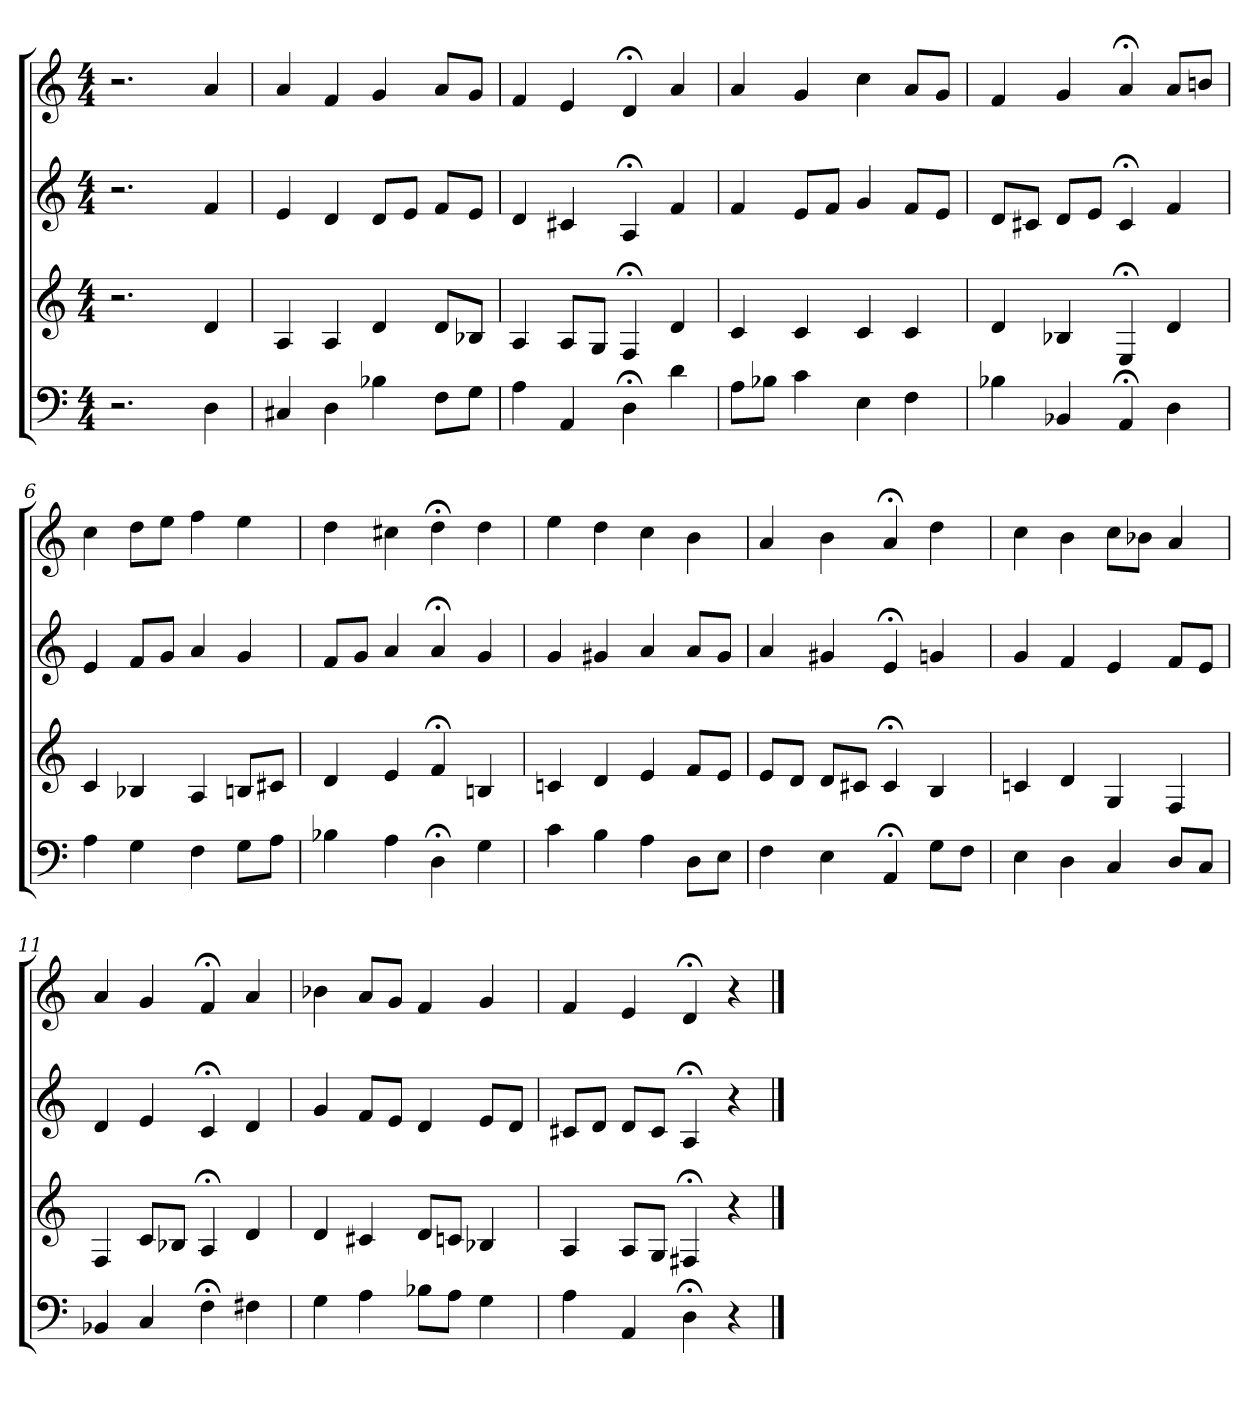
**kern	**kern	**kern	**kern
*part4	*part3	*part2	*part1
*staff4	*staff3	*staff2	*staff1
*clefF4	*clefG2	*clefG2	*clefG2
*k[]	*k[]	*k[]	*k[]
*C:	*C:	*C:	*a:
*M4/4	*M4/4	*M4/4	*M4/4
=1	=1	=1	=1
2.r	2.r	2.r	2.r
4D	4d	4f	4a
=2	=2	=2	=2
4C#X	4A	4e	4a
4D	4A	4d	4f
4B-X	4d	8d/L	4g
.	.	8e/J	.
8F\L	8d/L	8f/L	8a/L
8G\J	8B-X/J	8e/J	8g/J
=3	=3	=3	=3
4A	4A	4d	4f
4AA	8A/L	4c#X	4e
.	8G/J	.	.
4D;<	4F;<	4A;<	4d;<
4d	4d	4f	4a
=4	=4	=4	=4
8A\L	4c	4f	4a
8B-X\J	.	.	.
4c	4c	8e/L	4g
.	.	8f/J	.
4E	4c	4g	4cc
4F	4c	8f/L	8a/L
.	.	8e/J	8g/J
=5	=5	=5	=5
4B-X	4d	8d/L	4f
.	.	8c#X/J	.
4BB-X	4B-X	8d/L	4g
.	.	8e/J	.
4AA;<	4E;<	4c#;<	4a;<
4D	4d	4f	8a/L
.	.	.	8bn/J
=6	=6	=6	=6
4A	4c	4e	4cc
4G	4B-X	8f/L	8dd\L
.	.	8g/J	8ee\J
4F	4A	4a	4ff
8G\L	8Bn/L	4g	4ee
8A\J	8c#X/J	.	.
=7	=7	=7	=7
4B-X	4d	8f/L	4dd
.	.	8g/J	.
4A	4e	4a	4cc#X
4D;<	4f;<	4a;<	4dd;<
4G	4Bn	4g	4dd
=8	=8	=8	=8
4c	4cn	4g	4ee
4B	4d	4g#X	4dd
4A	4e	4a	4cc
8D\L	8f/L	8a/L	4b
8E\J	8e/J	8g#/J	.
=9	=9	=9	=9
4F	8e/L	4a	4a
.	8d/J	.	.
4E	8d/L	4g#X	4b
.	8c#X/J	.	.
4AA;<	4c#;<	4e;<	4a;<
8G\L	4B	4gn	4dd
8F\J	.	.	.
=10	=10	=10	=10
4E	4cn	4g	4cc
4D	4d	4f	4b
4C	4G	4e	8cc\L
.	.	.	8b-X\J
8D/L	4F	8f/L	4a
8C/J	.	8e/J	.
=11	=11	=11	=11
4BB-X	4F	4d	4a
4C	8c/L	4e	4g
.	8B-X/J	.	.
4F;<	4A;<	4c;<	4f;<
4F#X	4d	4d	4a
=12	=12	=12	=12
4G	4d	4g	4b-X
4A	4c#X	8f/L	8a/L
.	.	8e/J	8g/J
8B-X\L	8d/L	4d	4f
8A\J	8cn/J	.	.
4G	4B-X	8e/L	4g
.	.	8d/J	.
=13	=13	=13	=13
4A	4A	8c#X/L	4f
.	.	8d/J	.
4AA	8A/L	8d/L	4e
.	8G/J	8c#/J	.
4D;<	4F#X;<	4A;<	4d;<
4r	4r	4r	4r
==	==	==	==
*-	*-	*-	*-
